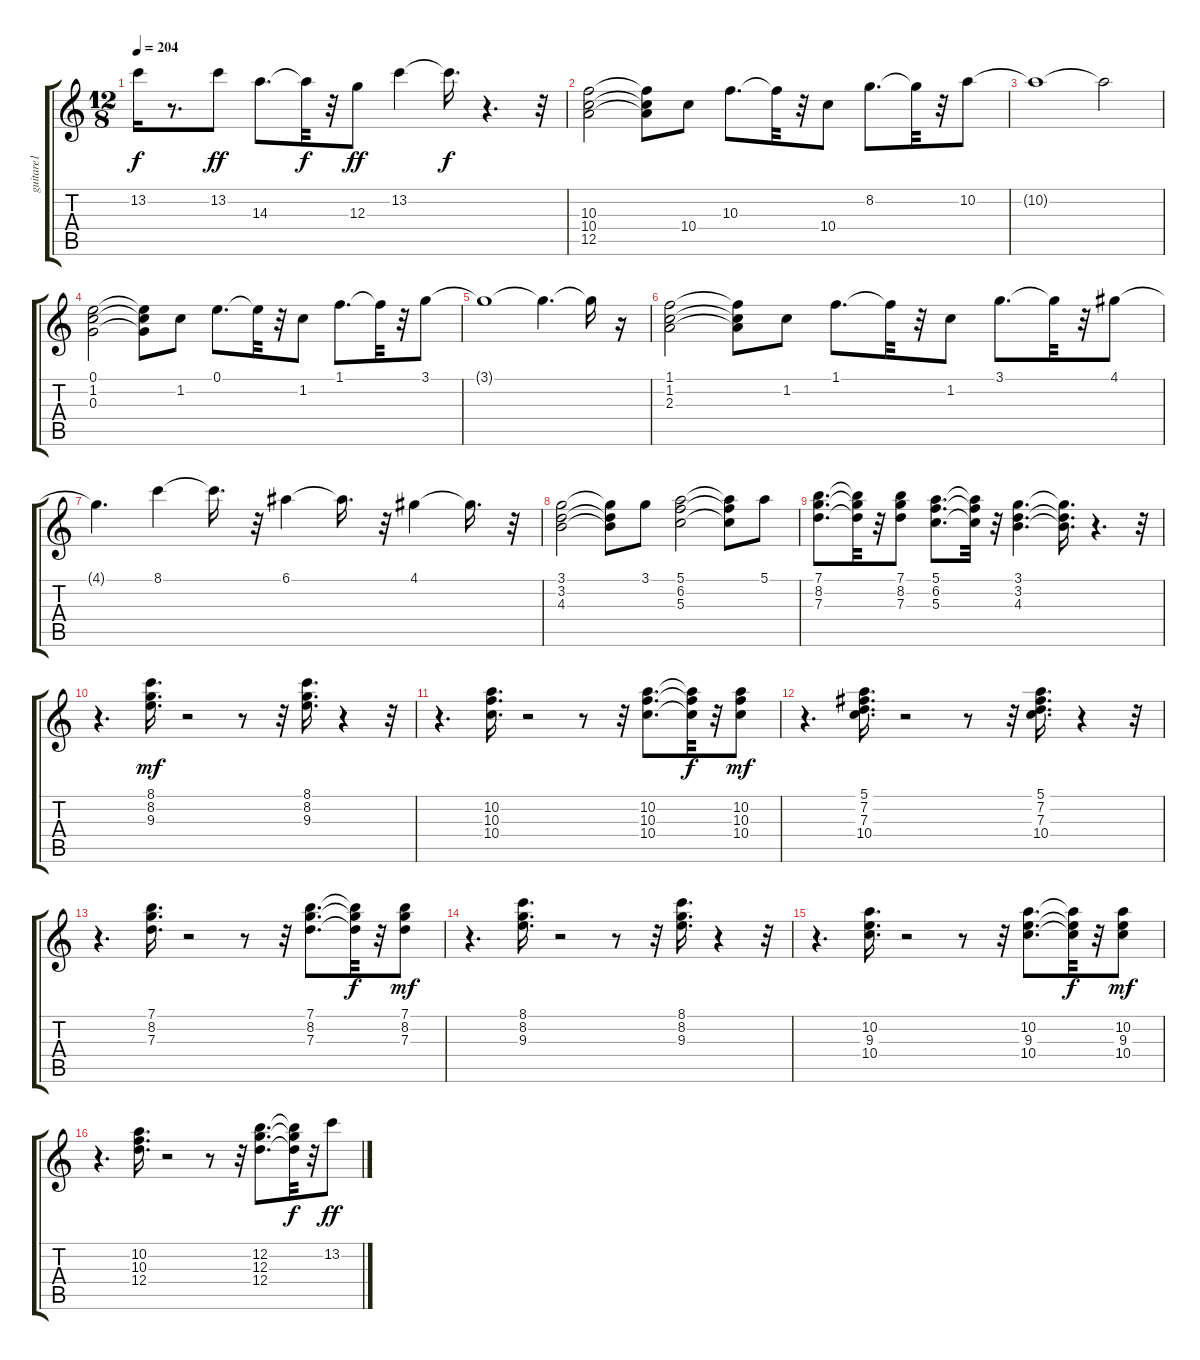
\track ("guitare1" "guitare1") {instrument electricguitarclean}
\staff {score tabs}
\tuning (E4 B3 G3 D3 A2 E2) {hide}
\ts (12 8)
\tempo 204
\clef g2
\ks c
13.2{t}.16{dy f} r.8{d} 13.2.8{dy ff} 14.3.8{d} 14.3{t}.32{dy f} r.32 12.3.8{dy ff} 13.2.4 13.2{t}.16{d dy f} r.4{d} r.32 |
(10.3 10.4 12.5).2{instrument acousticguitarsteel} (10.3{t} 10.4{t} 12.5{t}).8 10.4.8 10.3.8{d} 10.3{t}.32 r.32 10.4.8 8.2.8{d} 8.2{t}.32 r.32 10.2.8 |
10.2{t}.1 10.2{t}.2 |
(0.1 1.2 0.3).2 (0.1{t} 1.2{t} 0.3{t}).8 1.2.8 0.1.8{d} 0.1{t}.32 r.32 1.2.8 1.1.8{d} 1.1{t}.32 r.32 3.1.8 |
3.1{t}.1 3.1{t}.4{d} 3.1{t}.16 r.16 |
(1.1 1.2 2.3).2 (1.1{t} 1.2{t} 2.3{t}).8 1.2.8 1.1.8{d} 1.1{t}.32 r.32 1.2.8 3.1.8{d} 3.1{t}.32 r.32 4.1.8 |
4.1{t}.4{d} 8.1.4 8.1{t}.16{d} r.32 6.1.4 6.1{t}.16{d} r.32 4.1.4 4.1{t}.16{d} r.32 |
(3.1 3.2 4.3).2 (3.1{t} 3.2{t} 4.3{t}).8 3.1.8 (5.1 6.2 5.3).2 (5.1{t} 6.2{t} 5.3{t}).8 5.1.8 |
(7.1 8.2 7.3).8{d} (7.1{t} 8.2{t} 7.3{t}).32 r.32 (7.1 8.2 7.3).8 (5.1 6.2 5.3).8{d} (5.1{t} 6.2{t} 5.3{t}).32 r.32 (3.1 3.2 4.3).4{d} (3.1{t} 3.2{t} 4.3{t}).16{d} r.4{d} r.32 |
r.4{d} (8.1 8.2 9.3).16{d dy mf instrument electricguitarclean} r.2 r.8 r.32 (8.1 8.2 9.3).16{d} r.4 r.32 |
r.4{d} (10.2 10.3 10.4).16{d} r.2 r.8 r.32 (10.2 10.3 10.4).8{d} (10.2{t} 10.3{t} 10.4{t}).32{dy f} r.32 (10.2 10.3 10.4).8{dy mf} |
r.4{d} (5.1 7.2 7.3 10.4).16{d} r.2 r.8 r.32 (5.1 7.2 7.3 10.4).16{d} r.4 r.32 |
r.4{d} (7.1 8.2 7.3).16{d} r.2 r.8 r.32 (7.1 8.2 7.3).8{d} (7.1{t} 8.2{t} 7.3{t}).32{dy f} r.32 (7.1 8.2 7.3).8{dy mf} |
r.4{d} (8.1 8.2 9.3).16{d} r.2 r.8 r.32 (8.1 8.2 9.3).16{d} r.4 r.32 |
r.4{d} (10.2 9.3 10.4).16{d} r.2 r.8 r.32 (10.2 9.3 10.4).8{d} (10.2{t} 9.3{t} 10.4{t}).32{dy f} r.32 (10.2 9.3 10.4).8{dy mf} |
r.4{d} (10.2 10.3 12.4).16{d} r.2 r.8 r.32 (12.2 12.3 12.4).8{d} (12.2{t} 12.3{t} 12.4{t}).32{dy f} r.32 13.2.8{dy ff}
